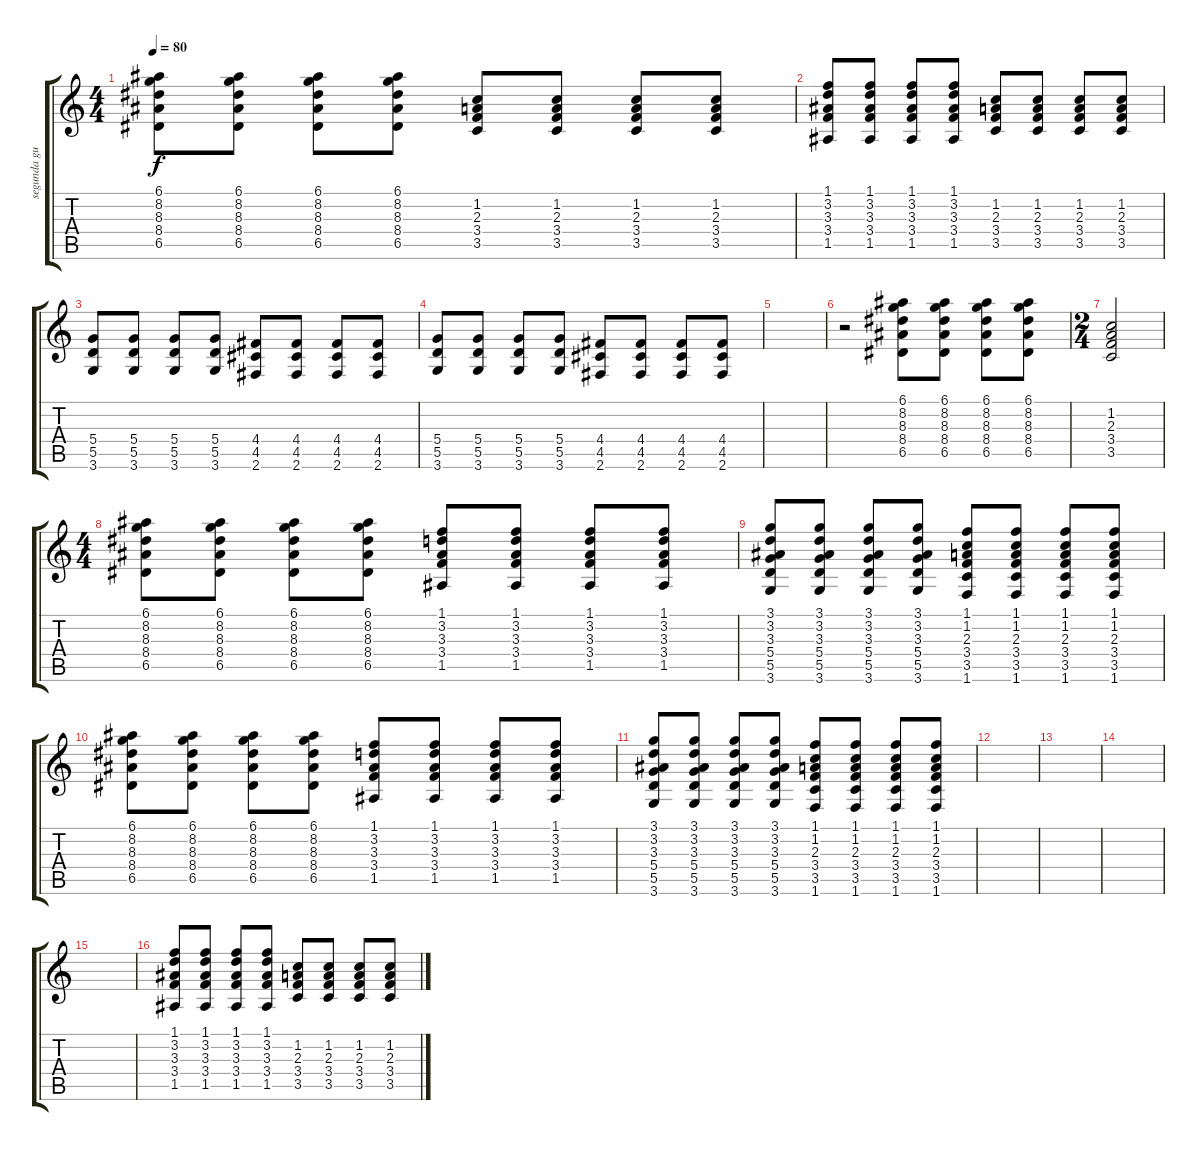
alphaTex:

\track ("segunda guitarra" "segunda gu") {instrument acousticguitarsteel}
\staff {score tabs}
\tuning (E4 B3 G3 D3 A2 E2) {hide}
\ts (4 4)
\tempo 80
\clef g2
\ks c
(6.1 8.2 8.3 8.4 6.5).8{dy f} (6.1 8.2 8.3 8.4 6.5).8 (6.1 8.2 8.3 8.4 6.5).8 (6.1 8.2 8.3 8.4 6.5).8 (1.2 2.3 3.4 3.5).8 (1.2 2.3 3.4 3.5).8 (1.2 2.3 3.4 3.5).8 (1.2 2.3 3.4 3.5).8 |
(1.1 3.2 3.3 3.4 1.5).8 (1.1 3.2 3.3 3.4 1.5).8 (1.1 3.2 3.3 3.4 1.5).8 (1.1 3.2 3.3 3.4 1.5).8 (1.2 2.3 3.4 3.5).8 (1.2 2.3 3.4 3.5).8 (1.2 2.3 3.4 3.5).8 (1.2 2.3 3.4 3.5).8 |
(5.4 5.5 3.6).8 (5.4 5.5 3.6).8 (5.4 5.5 3.6).8 (5.4 5.5 3.6).8 (4.4 4.5 2.6).8 (4.4 4.5 2.6).8 (4.4 4.5 2.6).8 (4.4 4.5 2.6).8 |
(5.4 5.5 3.6).8 (5.4 5.5 3.6).8 (5.4 5.5 3.6).8 (5.4 5.5 3.6).8 (4.4 4.5 2.6).8 (4.4 4.5 2.6).8 (4.4 4.5 2.6).8 (4.4 4.5 2.6).8 |
|
r.2 (6.1 8.2 8.3 8.4 6.5).8 (6.1 8.2 8.3 8.4 6.5).8 (6.1 8.2 8.3 8.4 6.5).8 (6.1 8.2 8.3 8.4 6.5).8 |
\ts (2 4)
(1.2 2.3 3.4 3.5).2 |
\ts (4 4)
(6.1 8.2 8.3 8.4 6.5).8 (6.1 8.2 8.3 8.4 6.5).8 (6.1 8.2 8.3 8.4 6.5).8 (6.1 8.2 8.3 8.4 6.5).8 (1.1 3.2 3.3 3.4 1.5).8 (1.1 3.2 3.3 3.4 1.5).8 (1.1 3.2 3.3 3.4 1.5).8 (1.1 3.2 3.3 3.4 1.5).8 |
(3.1 3.2 3.3 5.4 5.5 3.6).8 (3.1 3.2 3.3 5.4 5.5 3.6).8 (3.1 3.2 3.3 5.4 5.5 3.6).8 (3.1 3.2 3.3 5.4 5.5 3.6).8 (1.1 1.2 2.3 3.4 3.5 1.6).8 (1.1 1.2 2.3 3.4 3.5 1.6).8 (1.1 1.2 2.3 3.4 3.5 1.6).8 (1.1 1.2 2.3 3.4 3.5 1.6).8 |
(6.1 8.2 8.3 8.4 6.5).8 (6.1 8.2 8.3 8.4 6.5).8 (6.1 8.2 8.3 8.4 6.5).8 (6.1 8.2 8.3 8.4 6.5).8 (1.1 3.2 3.3 3.4 1.5).8 (1.1 3.2 3.3 3.4 1.5).8 (1.1 3.2 3.3 3.4 1.5).8 (1.1 3.2 3.3 3.4 1.5).8 |
(3.1 3.2 3.3 5.4 5.5 3.6).8 (3.1 3.2 3.3 5.4 5.5 3.6).8 (3.1 3.2 3.3 5.4 5.5 3.6).8 (3.1 3.2 3.3 5.4 5.5 3.6).8 (1.1 1.2 2.3 3.4 3.5 1.6).8 (1.1 1.2 2.3 3.4 3.5 1.6).8 (1.1 1.2 2.3 3.4 3.5 1.6).8 (1.1 1.2 2.3 3.4 3.5 1.6).8 |
|
|
|
|
(1.1 3.2 3.3 3.4 1.5).8 (1.1 3.2 3.3 3.4 1.5).8 (1.1 3.2 3.3 3.4 1.5).8 (1.1 3.2 3.3 3.4 1.5).8 (1.2 2.3 3.4 3.5).8 (1.2 2.3 3.4 3.5).8 (1.2 2.3 3.4 3.5).8 (1.2 2.3 3.4 3.5).8
